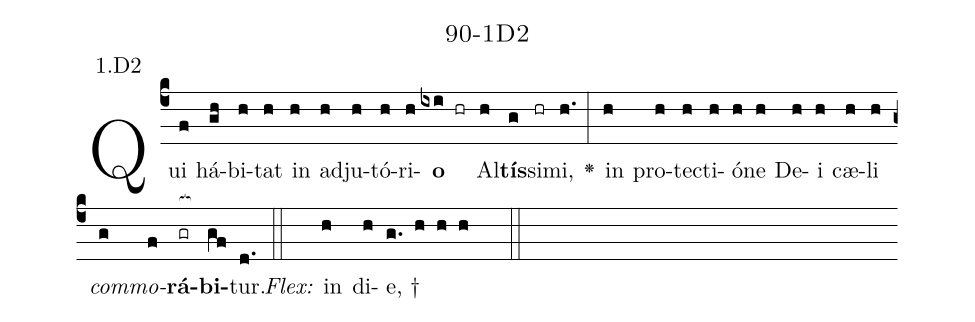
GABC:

name: 90-1D2;
annotation: 1.D2;
%%
(c4)Qui(f) há(gh)bi(h)tat(h) in(h) ad(h)ju(h)tó(h)ri(h)<b>o</b>(ixi hr) Al(h)<b>tís</b>(g)si(hr)mi,(h.) <v>\greheightstar</v>(:) in(h) pro(h)tec(h)ti(h)ó(h)ne(h) De(h)i(h) cæ(h)li(h) <i>com</i>(g)<i>mo</i>(f)<b>rá</b>(gr[ocb:1{])<b>bi</b>(gf[ocb:0}])tur.(d.) (::)
<i>Flex:</i>()  in(h) di(h)e, †(g. h h h  ::)

%E(h) u(h) o(g) u(f) a(gf) e.(d.) (::)
